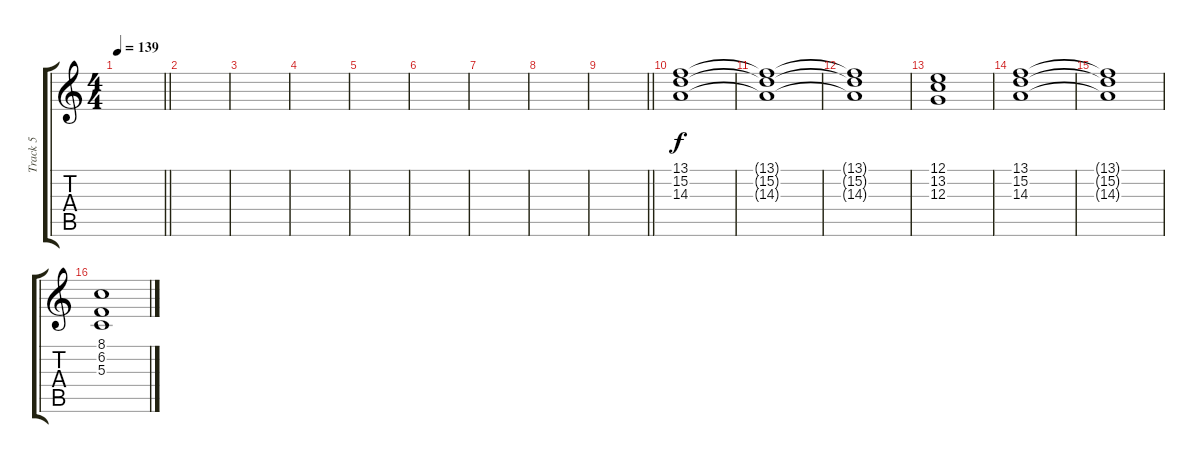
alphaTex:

\track ("Track 5" "Track 5") {instrument pad4choir}
\staff {score tabs}
\tuning (E4 B3 G3 D3 A2 E2) {hide}
\ts (4 4)
\tempo 139
\clef g2
\barLineRight lightlight
\ks c
|
|
|
|
|
|
|
|
\barLineRight lightlight
|
(13.1 15.2 14.3).1 |
(13.1{t} 15.2{t} 14.3{t}).1 |
(13.1{t} 15.2{t} 14.3{t}).1 |
(12.1 13.2 12.3).1 |
(13.1 15.2 14.3).1 |
(13.1{t} 15.2{t} 14.3{t}).1 |
(8.1 6.2 5.3).1
